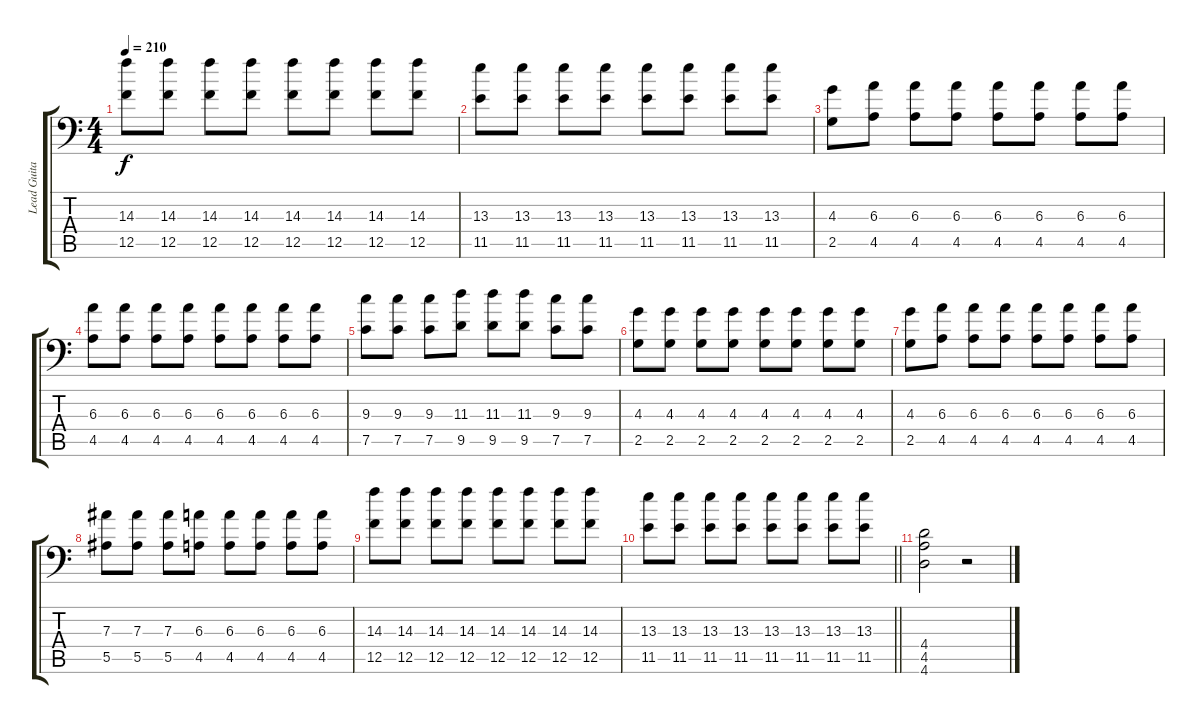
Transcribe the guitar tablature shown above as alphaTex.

\track ("Lead Guitar: Michael Bujaki" "Lead Guita") {instrument overdrivenguitar}
\staff {score tabs}
\tuning (C4 G3 Eb3 Bb2 F2 Bb1) {hide}
\ts (4 4)
\tempo 210
\clef f4
\ks c
(14.3 12.5).8{dy f} (14.3 12.5).8 (14.3 12.5).8 (14.3 12.5).8 (14.3 12.5).8 (14.3 12.5).8 (14.3 12.5).8 (14.3 12.5).8 |
(13.3 11.5).8 (13.3 11.5).8 (13.3 11.5).8 (13.3 11.5).8 (13.3 11.5).8 (13.3 11.5).8 (13.3 11.5).8 (13.3 11.5).8 |
(4.3 2.5).8 (6.3 4.5).8 (6.3 4.5).8 (6.3 4.5).8 (6.3 4.5).8 (6.3 4.5).8 (6.3 4.5).8 (6.3 4.5).8 |
(6.3 4.5).8 (6.3 4.5).8 (6.3 4.5).8 (6.3 4.5).8 (6.3 4.5).8 (6.3 4.5).8 (6.3 4.5).8 (6.3 4.5).8 |
(9.3 7.5).8 (9.3 7.5).8 (9.3 7.5).8 (11.3 9.5).8 (11.3 9.5).8 (11.3 9.5).8 (9.3 7.5).8 (9.3 7.5).8 |
(4.3 2.5).8 (4.3 2.5).8 (4.3 2.5).8 (4.3 2.5).8 (4.3 2.5).8 (4.3 2.5).8 (4.3 2.5).8 (4.3 2.5).8 |
(4.3 2.5).8 (6.3 4.5).8 (6.3 4.5).8 (6.3 4.5).8 (6.3 4.5).8 (6.3 4.5).8 (6.3 4.5).8 (6.3 4.5).8 |
(7.3 5.5).8 (7.3 5.5).8 (7.3 5.5).8 (6.3 4.5).8 (6.3 4.5).8 (6.3 4.5).8 (6.3 4.5).8 (6.3 4.5).8 |
(14.3 12.5).8 (14.3 12.5).8 (14.3 12.5).8 (14.3 12.5).8 (14.3 12.5).8 (14.3 12.5).8 (14.3 12.5).8 (14.3 12.5).8 |
\barLineRight lightlight
(13.3 11.5).8 (13.3 11.5).8 (13.3 11.5).8 (13.3 11.5).8 (13.3 11.5).8 (13.3 11.5).8 (13.3 11.5).8 (13.3 11.5).8 |
(4.4 4.5 4.6).2 r.2
